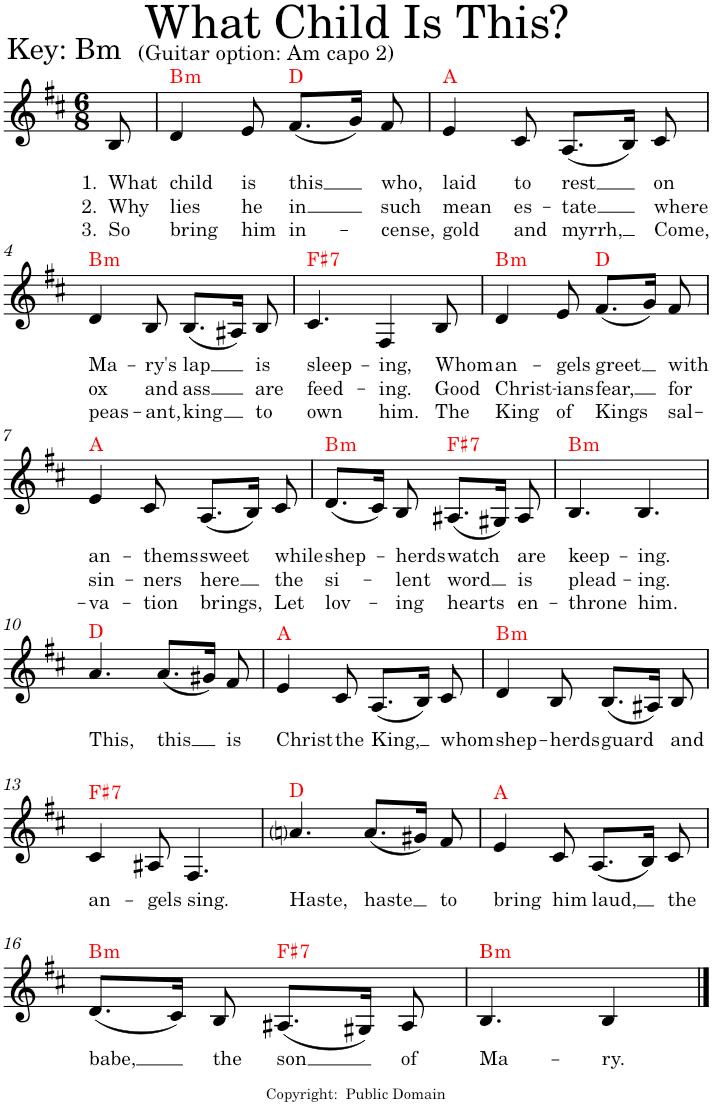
**kern	**text	**text	**text	**harte
*part1	*part1	*part1	*part1	*part1
*staff1	*staff1	*staff1	*staff1	*
*I"Soprano	*	*	*	*
*clefG2	*	*	*	*
*k[f#c#]	*	*	*	*
*M6/8	*	*	*	*
=1	=1	=1	=1	=1
!	!LO:LY:b	!LO:LY:b	!LO:LY:b	!
8B/	1. What	2. Why	3. So	.
=2	=2	=2	=2	=2
!	!LO:LY:b	!LO:LY:b	!LO:LY:b	!LO:H:kt=m
4d/	child	lies	bring	B:min
!	!LO:LY:b	!LO:LY:b	!LO:LY:b	!
8e/	is	he	him	.
!	!LO:LY:b	!LO:LY:b	!LO:LY:b	!
(8.f#/L	this	in	in-	D:maj
16g/Jk)	.	.	.	.
!	!LO:LY:b	!LO:LY:b	!LO:LY:b	!
8f#/	who,	such	-cense,	.
=3	=3	=3	=3	=3
!	!LO:LY:b	!LO:LY:b	!LO:LY:b	!
4e/	laid	mean	gold	A:maj
!	!LO:LY:b	!LO:LY:b	!LO:LY:b	!
8c#/	to	es-	and	.
!	!LO:LY:b	!LO:LY:b	!LO:LY:b	!
(8.A/L	rest	-tate	myrrh,	.
16B/Jk)	.	.	.	.
!	!LO:LY:b	!LO:LY:b	!LO:LY:b	!
8c#/	on	where	Come,	.
!!LO:LB:g=z
=4	=4	=4	=4	=4
!	!LO:LY:b	!LO:LY:b	!LO:LY:b	!LO:H:kt=m
4d/	Ma-	ox	peas-	B:min
!	!LO:LY:b	!LO:LY:b	!LO:LY:b	!
8B/	-ry's	and	-ant,	.
!	!LO:LY:b	!LO:LY:b	!LO:LY:b	!
(8.B/L	lap	ass	king	.
16A#X/Jk)	.	.	.	.
!	!LO:LY:b	!LO:LY:b	!LO:LY:b	!
8B/	is	are	to	.
=5	=5	=5	=5	=5
!	!LO:LY:b	!LO:LY:b	!LO:LY:b	!LO:H:kt=7
4.c#/	sleep-	feed-	own	F#:7
!	!LO:LY:b	!LO:LY:b	!LO:LY:b	!
4F#/	-ing,	-ing.	him.	.
!	!LO:LY:b	!LO:LY:b	!LO:LY:b	!
8B/	Whom	Good	The	.
=6	=6	=6	=6	=6
!	!LO:LY:b	!LO:LY:b	!LO:LY:b	!LO:H:kt=m
4d/	an-	Christ-	King	B:min
!	!LO:LY:b	!LO:LY:b	!LO:LY:b	!
8e/	-gels	-ians	of	.
!	!LO:LY:b	!LO:LY:b	!LO:LY:b	!
(8.f#/L	greet	fear,	Kings	D:maj
16g/Jk)	.	.	.	.
!	!LO:LY:b	!LO:LY:b	!LO:LY:b	!
8f#/	with	for	sal-	.
!!LO:LB:g=z
=7	=7	=7	=7	=7
!	!LO:LY:b	!LO:LY:b	!LO:LY:b	!
4e/	an-	sin-	-va-	A:maj
!	!LO:LY:b	!LO:LY:b	!LO:LY:b	!
8c#/	-thems	-ners	-tion	.
!	!LO:LY:b	!LO:LY:b	!LO:LY:b	!
(8.A/L	sweet	here	brings,	.
16B/Jk)	.	.	.	.
!	!LO:LY:b	!LO:LY:b	!LO:LY:b	!
8c#/	while	the	Let	.
=8	=8	=8	=8	=8
!	!LO:LY:b	!LO:LY:b	!LO:LY:b	!LO:H:kt=m
(8.d/L	shep-	si-	lov-	B:min
16c#/Jk)	.	.	.	.
!	!LO:LY:b	!LO:LY:b	!LO:LY:b	!
8B/	-herds	-lent	-ing	.
!	!LO:LY:b	!LO:LY:b	!LO:LY:b	!LO:H:kt=7
(8.A#X/L	watch	word	hearts	F#:7
16G#X/Jk)	.	.	.	.
!	!LO:LY:b	!LO:LY:b	!LO:LY:b	!
8A#/	are	is	en-	.
=9	=9	=9	=9	=9
!	!LO:LY:b	!LO:LY:b	!LO:LY:b	!LO:H:kt=m
4.B/	keep-	plead-	-throne	B:min
!	!LO:LY:b	!LO:LY:b	!LO:LY:b	!
4.B/	-ing.	-ing.	him.	.
!!LO:LB:g=z
=10	=10	=10	=10	=10
!	!LO:LY:b	!	!	!
4.a/	This,	.	.	D:maj
!	!LO:LY:b	!	!	!
(8.a/L	this	.	.	.
16g#X/Jk)	.	.	.	.
!	!LO:LY:b	!	!	!
8f#/	is	.	.	.
=11	=11	=11	=11	=11
!	!LO:LY:b	!	!	!
4e/	Christ	.	.	A:maj
!	!LO:LY:b	!	!	!
8c#/	the	.	.	.
!	!LO:LY:b	!	!	!
(8.A/L	King,	.	.	.
16B/Jk)	.	.	.	.
!	!LO:LY:b	!	!	!
8c#/	whom	.	.	.
=12	=12	=12	=12	=12
!	!LO:LY:b	!	!	!LO:H:kt=m
4d/	shep-	.	.	B:min
!	!LO:LY:b	!	!	!
8B/	-herds	.	.	.
!	!LO:LY:b	!	!	!
(8.B/L	guard	.	.	.
16A#X/Jk)	.	.	.	.
!	!LO:LY:b	!	!	!
8B/	and	.	.	.
!!LO:LB:g=z
=13	=13	=13	=13	=13
!	!LO:LY:b	!	!	!LO:H:kt=7
4c#/	an-	.	.	F#:7
!	!LO:LY:b	!	!	!
8A#X/	-gels	.	.	.
!	!LO:LY:b	!	!	!
4.F#/	sing.	.	.	.
=14	=14	=14	=14	=14
!	!LO:LY:b	!	!	!
4.ani/	Haste,	.	.	D:maj
!	!LO:LY:b	!	!	!
(8.a/L	haste	.	.	.
16g#X/Jk)	.	.	.	.
!	!LO:LY:b	!	!	!
8f#/	to	.	.	.
=15	=15	=15	=15	=15
!	!LO:LY:b	!	!	!
4e/	bring	.	.	A:maj
!	!LO:LY:b	!	!	!
8c#/	him	.	.	.
!	!LO:LY:b	!	!	!
(8.A/L	laud,	.	.	.
16B/Jk)	.	.	.	.
!	!LO:LY:b	!	!	!
8c#/	the	.	.	.
!!LO:LB:g=z
=16	=16	=16	=16	=16
!	!LO:LY:b	!	!	!LO:H:kt=m
(8.d/L	babe,	.	.	B:min
16c#/Jk)	.	.	.	.
!	!LO:LY:b	!	!	!
8B/	the	.	.	.
!	!LO:LY:b	!	!	!LO:H:kt=7
(8.A#X/L	son	.	.	F#:7
16G#X/Jk)	.	.	.	.
!	!LO:LY:b	!	!	!
8A#/	of	.	.	.
=17	=17	=17	=17	=17
!	!LO:LY:b	!	!	!LO:H:kt=m
4.B/	Ma-	.	.	B:min
!	!LO:LY:b	!	!	!
4B/	-ry.	.	.	.
==	==	==	==	==
*-	*-	*-	*-	*-
